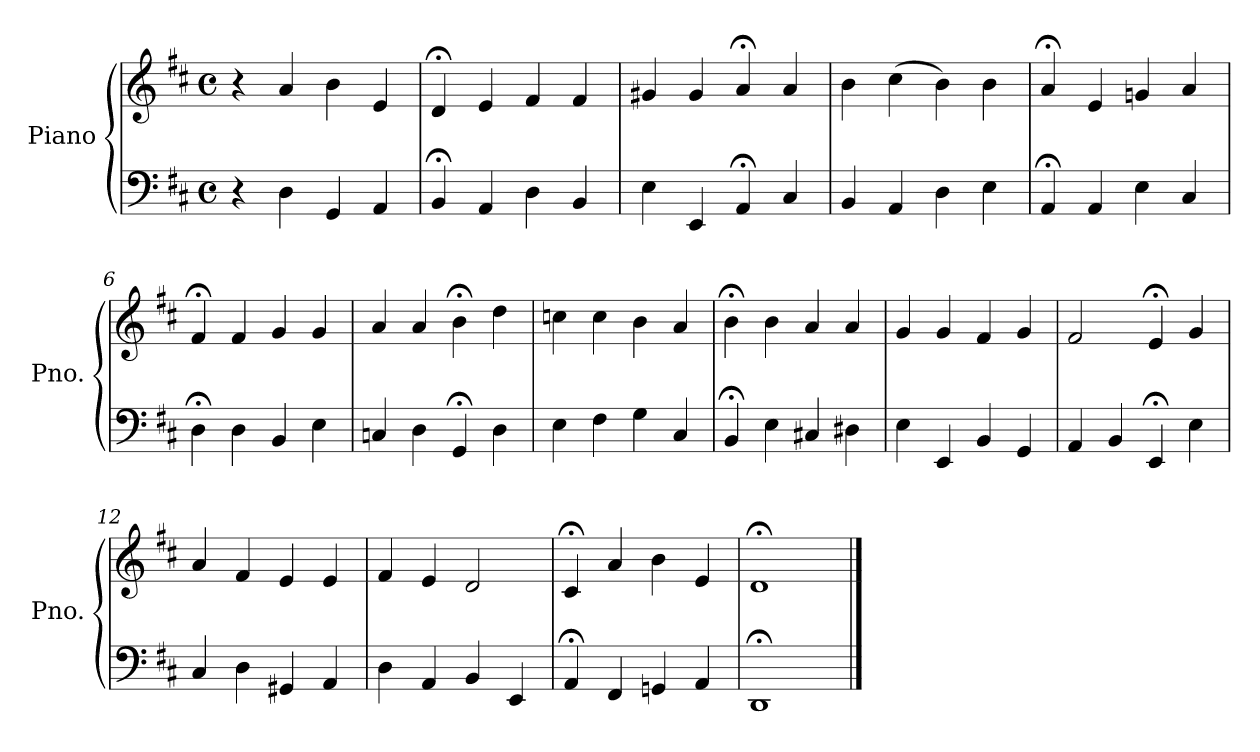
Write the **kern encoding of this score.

**kern	**kern
*part1	*part1
*staff2	*staff1
*I"Piano	*
*I'Pno.	*
*clefF4	*clefG2
*k[f#c#]	*k[f#c#]
*M4/4	*M4/4
*met(c)	*met(c)
=1	=1
4r	4r
4D\	4a/
4GG/	4b\
4AA/	4e/
=2	=2
4BB;</	4d;</
4AA/	4e/
4D\	4f#/
4BB/	4f#/
=3	=3
4E\	4g#X/
4EE/	4g#/
4AA;</	4a;</
4C#/	4a/
=4	=4
4BB/	4b\
4AA/	(4cc#\
4D\	4b\)
4E\	4b\
=5	=5
4AA;</	4a;</
4AA/	4e/
4E\	4gn/
4C#/	4a/
=6	=6
4D;<\	4f#;</
4D\	4f#/
4BB/	4g/
4E\	4g/
=7	=7
4Cn/	4a/
4D\	4a/
4GG;</	4b;<\
4D\	4dd\
!!LO:LB:g=z
=8	=8
4E\	4ccn\
4F#\	4cc\
4G\	4b\
4C#/	4a/
=9	=9
4BB;</	4b;<\
4E\	4b\
4C#X/	4a/
4D#X\	4a/
=10	=10
4E\	4g/
4EE/	4g/
4BB/	4f#/
4GG/	4g/
=11	=11
4AA/	2f#/
4BB/	.
4EE;</	4e;</
4E\	4g/
=12	=12
4C#/	4a/
4D\	4f#/
4GG#X/	4e/
4AA/	4e/
=13	=13
4D\	4f#/
4AA/	4e/
4BB/	2d/
4EE/	.
=14	=14
4AA;</	4c#;</
4FF#/	4a/
4GGn/	4b\
4AA/	4e/
=15	=15
1DD;<	1d;<
==	==
*-	*-
